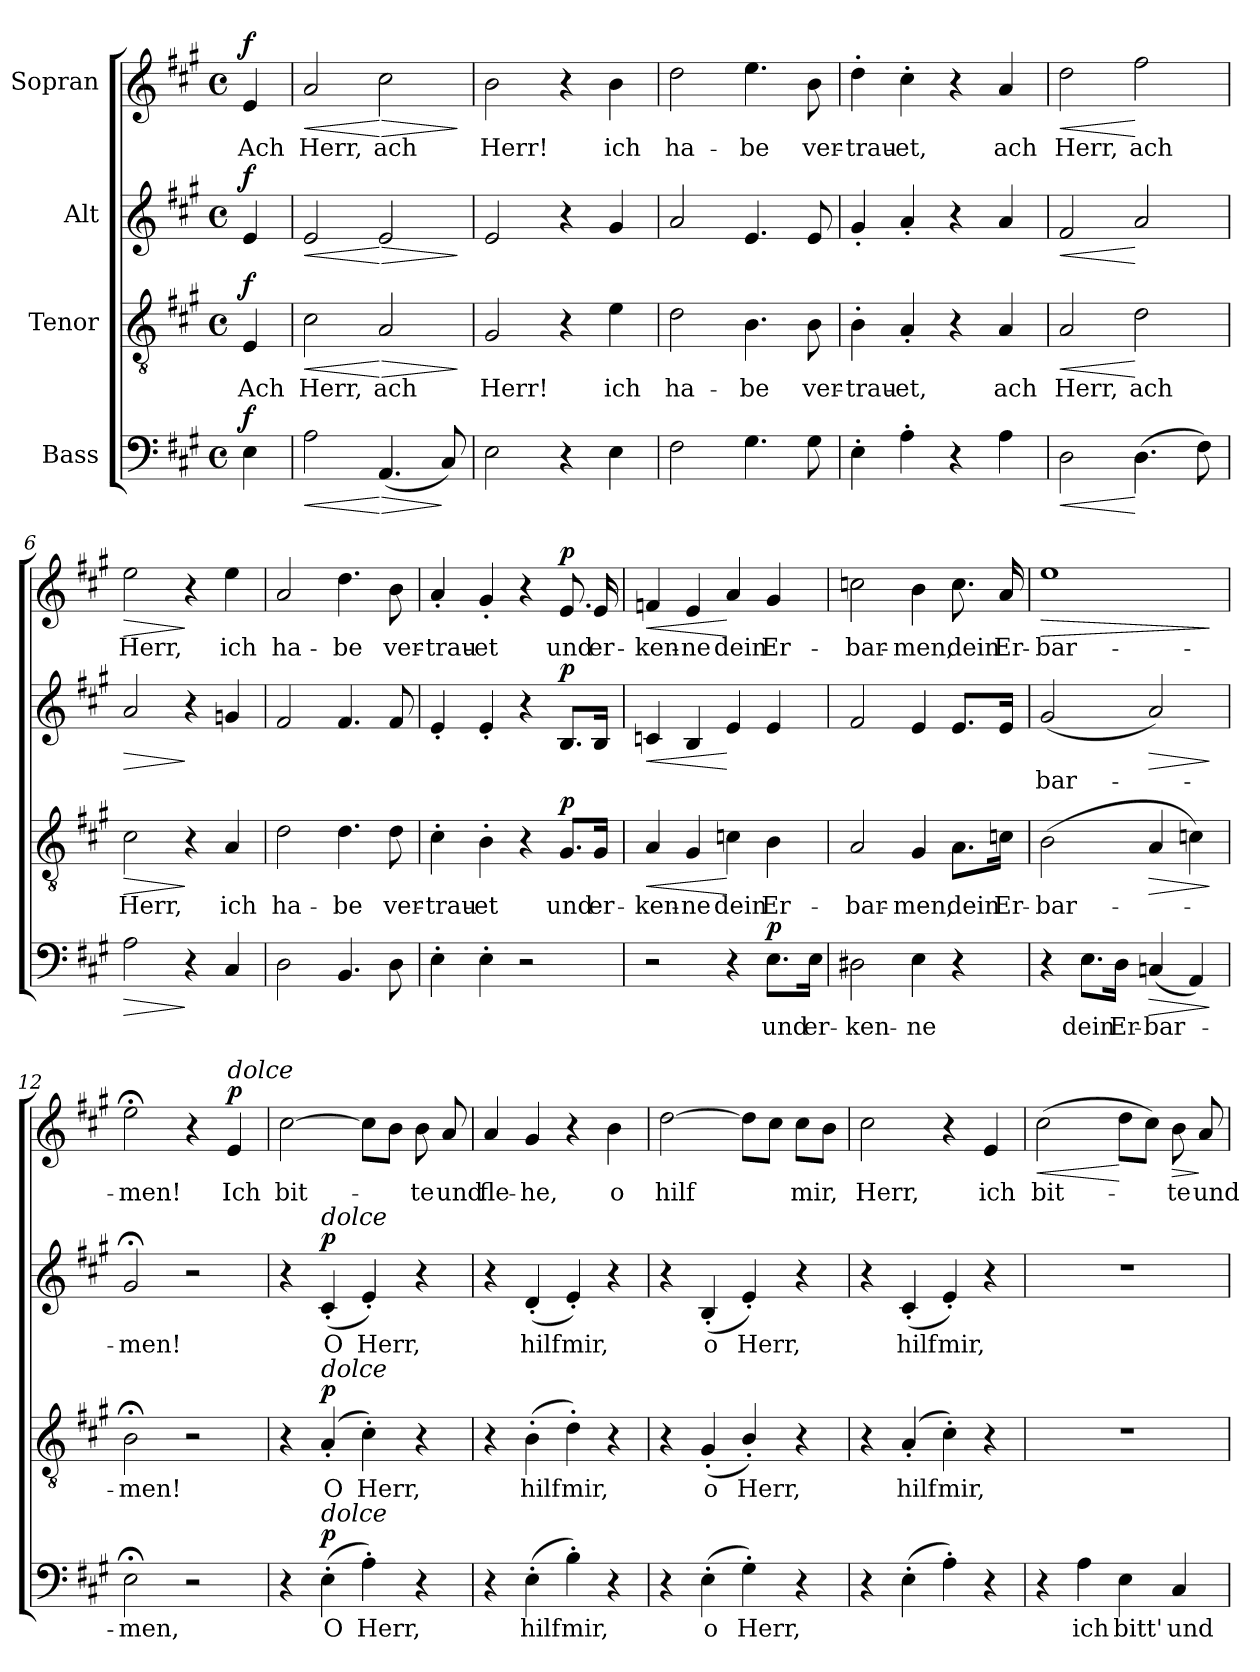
**kern	**text	**dynam	**kern	**text	**dynam	**kern	**text	**dynam	**kern	**text	**dynam
*part4	*part4	*part4	*part3	*part3	*part3	*part2	*part2	*part2	*part1	*part1	*part1
*staff4	*staff4	*staff4	*staff3	*staff3	*staff3	*staff2	*staff2	*staff2	*staff1	*staff1	*staff1
*I"Bass	*	*	*I"Tenor	*	*	*I"Alt	*	*	*I"Sopran	*	*
*clefF4	*	*	*clefGv2	*	*	*clefG2	*	*	*clefG2	*	*
*k[f#c#g#]	*	*	*k[f#c#g#]	*	*	*k[f#c#g#]	*	*	*k[f#c#g#]	*	*
*M4/4	*	*	*M4/4	*	*	*M4/4	*	*	*M4/4	*	*
*met(c)	*	*	*met(c)	*	*	*met(c)	*	*	*met(c)	*	*
=	=	=	=	=	=	=	=	=	=	=	=
!	!	!LO:DY:a	!	!LO:LY:b	!LO:DY:a	!	!	!LO:DY:a	!	!LO:LY:b	!LO:DY:a
4E\	.	f	4E/	Ach	f	4e/	.	f	4e/	Ach	f
=1	=1	=1	=1	=1	=1	=1	=1	=1	=1	=1	=1
!	!	!LO:HP:b	!	!LO:LY:b	!LO:HP:b	!	!	!LO:HP:b	!	!LO:LY:b	!LO:HP:b
2A\	.	<	2c#\	Herr,	<	2e/	.	<	2a/	Herr,	<
!	!	!LO:HP:n=1:b	!	!LO:LY:b	!LO:HP:n=1:b	!	!	!LO:HP:n=1:b	!	!LO:LY:b	!LO:HP:n=1:b
(4.AA/	.	[ >	2A/	ach	[ >	2e/	.	[ >	2cc#\	ach	[ >
8C#/)	.	]	.	.	.	.	.	.	.	.	.
.	.	.	.	.	]	.	.	]	.	.	]
=2	=2	=2	=2	=2	=2	=2	=2	=2	=2	=2	=2
!	!	!	!	!LO:LY:b	!	!	!	!	!	!LO:LY:b	!
2E\	.	.	2G#/	Herr!	.	2e/	.	.	2b\	Herr!	.
4r	.	.	4r	.	.	4r	.	.	4r	.	.
!	!	!	!	!LO:LY:b	!	!	!	!	!	!LO:LY:b	!
4E\	.	.	4e\	ich	.	4g#/	.	.	4b\	ich	.
=3	=3	=3	=3	=3	=3	=3	=3	=3	=3	=3	=3
!	!	!	!	!LO:LY:b	!	!	!	!	!	!LO:LY:b	!
2F#\	.	.	2d\	ha-	.	2a/	.	.	2dd\	ha-	.
!	!	!	!	!LO:LY:b	!	!	!	!	!	!LO:LY:b	!
4.G#\	.	.	4.B\	-be	.	4.e/	.	.	4.ee\	-be	.
!	!	!	!	!LO:LY:b	!	!	!	!	!	!LO:LY:b	!
8G#\	.	.	8B\	ver-	.	8e/	.	.	8b\	ver-	.
=4	=4	=4	=4	=4	=4	=4	=4	=4	=4	=4	=4
!	!	!	!	!LO:LY:b	!	!	!	!	!	!LO:LY:b	!
4E'\	.	.	4B'\	-trau-	.	4g#'/	.	.	4dd'\	-trau-	.
!	!	!	!	!LO:LY:b	!	!	!	!	!	!LO:LY:b	!
4A'\	.	.	4A'/	-et,	.	4a'/	.	.	4cc#'\	-et,	.
4r	.	.	4r	.	.	4r	.	.	4r	.	.
!	!	!	!	!LO:LY:b	!	!	!	!	!	!LO:LY:b	!
4A\	.	.	4A/	ach	.	4a/	.	.	4a/	ach	.
=5	=5	=5	=5	=5	=5	=5	=5	=5	=5	=5	=5
!	!	!LO:HP:b	!	!LO:LY:b	!LO:HP:b	!	!	!LO:HP:b	!	!LO:LY:b	!LO:HP:b
2D\	.	<	2A/	Herr,	<	2f#/	.	<	2dd\	Herr,	<
!	!	!	!	!LO:LY:b	!	!	!	!	!	!LO:LY:b	!
(4.D\	.	[	2d\	ach	[	2a/	.	[	2ff#\	ach	[
8F#\)	.	.	.	.	.	.	.	.	.	.	.
!!LO:LB:g=z
=6	=6	=6	=6	=6	=6	=6	=6	=6	=6	=6	=6
!	!	!LO:HP:b	!	!LO:LY:b	!LO:HP:b	!	!	!LO:HP:b	!	!LO:LY:b	!LO:HP:b
2A\	.	>	2c#\	Herr,	>	2a/	.	>	2ee\	Herr,	>
4r	.	]	4r	.	]	4r	.	]	4r	.	]
!	!	!	!	!LO:LY:b	!	!	!	!	!	!LO:LY:b	!
4C#/	.	.	4A/	ich	.	4gn/	.	.	4ee\	ich	.
=7	=7	=7	=7	=7	=7	=7	=7	=7	=7	=7	=7
!	!	!	!	!LO:LY:b	!	!	!	!	!	!LO:LY:b	!
2D\	.	.	2d\	ha-	.	2f#/	.	.	2a/	ha-	.
!	!	!	!	!LO:LY:b	!	!	!	!	!	!LO:LY:b	!
4.BB/	.	.	4.d\	-be	.	4.f#/	.	.	4.dd\	-be	.
!	!	!	!	!LO:LY:b	!	!	!	!	!	!LO:LY:b	!
8D\	.	.	8d\	ver-	.	8f#/	.	.	8b\	ver-	.
=8	=8	=8	=8	=8	=8	=8	=8	=8	=8	=8	=8
!	!	!	!	!LO:LY:b	!	!	!	!	!	!LO:LY:b	!
4E'\	.	.	4c#'\	-trau-	.	4e'/	.	.	4a'/	-trau-	.
!	!	!	!	!LO:LY:b	!	!	!	!	!	!LO:LY:b	!
4E'\	.	.	4B'\	-et	.	4e'/	.	.	4g#'/	-et	.
2r	.	.	4r	.	.	4r	.	.	4r	.	.
!	!	!	!	!LO:LY:b	!LO:DY:a	!	!	!LO:DY:a	!	!LO:LY:b	!LO:DY:a
.	.	.	8.G#/L	und	p	8.B/L	.	p	8.e/	und	p
!	!	!	!	!LO:LY:b	!	!	!	!	!	!LO:LY:b	!
.	.	.	16G#/Jk	er-	.	16B/Jk	.	.	16e/	er-	.
=9	=9	=9	=9	=9	=9	=9	=9	=9	=9	=9	=9
!	!	!	!	!LO:LY:b	!LO:HP:b	!	!	!LO:HP:b	!	!LO:LY:b	!LO:HP:b
2r	.	.	4A/	-ken-	<	4cn/	.	<	4fn/	-ken-	<
!	!	!	!	!LO:LY:b	!	!	!	!	!	!LO:LY:b	!
.	.	.	4G#/	-ne	.	4B/	.	.	4e/	-ne	.
!	!	!	!	!LO:LY:b	!	!	!	!	!	!LO:LY:b	!
4r	.	.	4cn\	dein	[	4e/	.	[	4a/	dein	[
!	!LO:LY:b	!LO:DY:a	!	!LO:LY:b	!	!	!	!	!	!LO:LY:b	!
8.E\L	und	p	4B\	Er-	.	4e/	.	.	4g#/	Er-	.
!	!LO:LY:b	!	!	!	!	!	!	!	!	!	!
16E\Jk	er-	.	.	.	.	.	.	.	.	.	.
=10	=10	=10	=10	=10	=10	=10	=10	=10	=10	=10	=10
!	!LO:LY:b	!	!	!LO:LY:b	!	!	!	!	!	!LO:LY:b	!
2D#X\	-ken-	.	2A/	-bar-	.	2f#/	.	.	2ccn\	-bar-	.
!	!LO:LY:b	!	!	!LO:LY:b	!	!	!	!	!	!LO:LY:b	!
4E\	-ne	.	4G#/	-men,	.	4e/	.	.	4b\	-men,	.
!	!	!	!	!LO:LY:b	!	!	!	!	!	!LO:LY:b	!
4r	.	.	8.A\L	dein	.	8.e/L	.	.	8.cc\	dein	.
!	!	!	!	!LO:LY:b	!	!	!	!	!	!LO:LY:b	!
.	.	.	16cn\Jk	Er-	.	16e/Jk	.	.	16a/	Er-	.
!!LO:LB:g=z
=11	=11	=11	=11	=11	=11	=11	=11	=11	=11	=11	=11
!	!	!	!	!LO:LY:b	!	!	!LO:LY:b	!	!	!LO:LY:b	!LO:HP:b
4r	.	.	(2B\	-bar-	.	(2g#/	-bar-	.	1ee	-bar-	>
!	!LO:LY:b	!	!	!	!	!	!	!	!	!	!
8.E\L	dein	.	.	.	.	.	.	.	.	.	.
!	!LO:LY:b	!	!	!	!	!	!	!	!	!	!
16D\Jk	Er-	.	.	.	.	.	.	.	.	.	.
!	!LO:LY:b	!LO:HP:b	!	!	!LO:HP:b	!	!	!LO:HP:b	!	!	!
(4Cn/	-bar-	>	4A/	.	>	2a/)	.	>	.	.	.
4AA/)	.	.	4cn\)	.	.	.	.	.	.	.	.
.	.	]	.	.	]	.	.	]	.	.	]
=12	=12	=12	=12	=12	=12	=12	=12	=12	=12	=12	=12
!	!LO:LY:b	!	!	!LO:LY:b	!	!	!LO:LY:b	!	!	!LO:LY:b	!
2E;<\	-men,	.	2B;<\	-men!	.	2g#;</	-men!	.	2ee;<\	-men!	.
2r	.	.	2r	.	.	2r	.	.	4r	.	.
!	!	!	!	!	!	!	!	!	!LO:TX:a:i:t=dolce	!	!
!	!	!	!	!	!	!	!	!	!	!LO:LY:b	!LO:DY:a
.	.	.	.	.	.	.	.	.	4e/	Ich	p
=13	=13	=13	=13	=13	=13	=13	=13	=13	=13	=13	=13
!	!	!	!	!	!	!	!	!	!	!LO:LY:b	!
4r	.	.	4r	.	.	4r	.	.	[2cc#\	bit-	.
!	!	!	!	!	!	!LO:TX:a:i:t=dolce	!	!	!	!	!
!	!	!	!LO:TX:a:i:t=dolce	!	!	!	!	!	!	!	!
!LO:TX:a:i:t=dolce	!	!	!	!	!	!	!	!	!	!	!
!	!LO:LY:b	!LO:DY:a	!	!LO:LY:b	!LO:DY:a	!	!LO:LY:b	!LO:DY:a	!	!	!
(4E'\	O	p	(4A'/	O	p	(4c#'/	O	p	.	.	.
!	!LO:LY:b	!	!	!LO:LY:b	!	!	!LO:LY:b	!	!	!	!
4A'\)	Herr,	.	4c#'\)	Herr,	.	4e'/)	Herr,	.	8cc#\L]	.	.
.	.	.	.	.	.	.	.	.	8b\J	.	.
!	!	!	!	!	!	!	!	!	!	!LO:LY:b	!
4r	.	.	4r	.	.	4r	.	.	8b\	-te	.
!	!	!	!	!	!	!	!	!	!	!LO:LY:b	!
.	.	.	.	.	.	.	.	.	8a/	und	.
=14	=14	=14	=14	=14	=14	=14	=14	=14	=14	=14	=14
!	!	!	!	!	!	!	!	!	!	!LO:LY:b	!
4r	.	.	4r	.	.	4r	.	.	4a/	fle-	.
!	!LO:LY:b	!	!	!LO:LY:b	!	!	!LO:LY:b	!	!	!LO:LY:b	!
(4E'\	hilf	.	(4B'\	hilf	.	(4d'/	hilf	.	4g#/	-he,	.
!	!LO:LY:b	!	!	!LO:LY:b	!	!	!LO:LY:b	!	!	!	!
4B'\)	mir,	.	4d'\)	mir,	.	4e'/)	mir,	.	4r	.	.
!	!	!	!	!	!	!	!	!	!	!LO:LY:b	!
4r	.	.	4r	.	.	4r	.	.	4b\	o	.
=15	=15	=15	=15	=15	=15	=15	=15	=15	=15	=15	=15
!	!	!	!	!	!	!	!	!	!	!LO:LY:b	!
4r	.	.	4r	.	.	4r	.	.	[2dd\	hilf	.
!	!LO:LY:b	!	!	!LO:LY:b	!	!	!LO:LY:b	!	!	!	!
(4E'\	o	.	(4G#'/	o	.	(4B'/	o	.	.	.	.
!	!LO:LY:b	!	!	!LO:LY:b	!	!	!LO:LY:b	!	!	!	!
4G#'\)	Herr,	.	4B'/)	Herr,	.	4e'/)	Herr,	.	8dd\L]	.	.
.	.	.	.	.	.	.	.	.	8cc#\J	.	.
!	!	!	!	!	!	!	!	!	!	!LO:LY:b	!
4r	.	.	4r	.	.	4r	.	.	8cc#\L	mir,	.
.	.	.	.	.	.	.	.	.	8b\J	.	.
!!LO:PB:g=z
=16	=16	=16	=16	=16	=16	=16	=16	=16	=16	=16	=16
!	!	!	!	!	!	!	!	!	!	!LO:LY:b	!
4r	.	.	4r	.	.	4r	.	.	2cc#\	Herr,	.
!	!	!	!	!LO:LY:b	!	!	!LO:LY:b	!	!	!	!
(4E'\	.	.	(>4A'/	hilf	.	(4c#'/	hilf	.	.	.	.
!	!	!	!	!LO:LY:b	!	!	!LO:LY:b	!	!	!	!
4A'\)	.	.	4c#'\)	mir,	.	4e'/)	mir,	.	4r	.	.
!	!	!	!	!	!	!	!	!	!	!LO:LY:b	!
4r	.	.	4r	.	.	4r	.	.	4e/	ich	.
=17	=17	=17	=17	=17	=17	=17	=17	=17	=17	=17	=17
!	!	!	!	!	!	!	!	!	!	!LO:LY:b	!LO:HP:b
4r	.	.	1r	.	.	1r	.	.	(2cc#\	bit-	<
!	!LO:LY:b	!	!	!	!	!	!	!	!	!	!
4A\	ich	.	.	.	.	.	.	.	.	.	.
!	!LO:LY:b	!	!	!	!	!	!	!	!	!	!
4E\	bitt'	.	.	.	.	.	.	.	8dd\L	.	[
.	.	.	.	.	.	.	.	.	8cc#\J)	.	.
!	!LO:LY:b	!	!	!	!	!	!	!	!	!LO:LY:b	!LO:HP:b
4C#/	und	.	.	.	.	.	.	.	8b\	-te	>
!	!	!	!	!	!	!	!	!	!	!LO:LY:b	!
.	.	.	.	.	.	.	.	.	8a/	und	]
=	=	=	=	=	=	=	=	=	=	=	=
*-	*-	*-	*-	*-	*-	*-	*-	*-	*-	*-	*-
